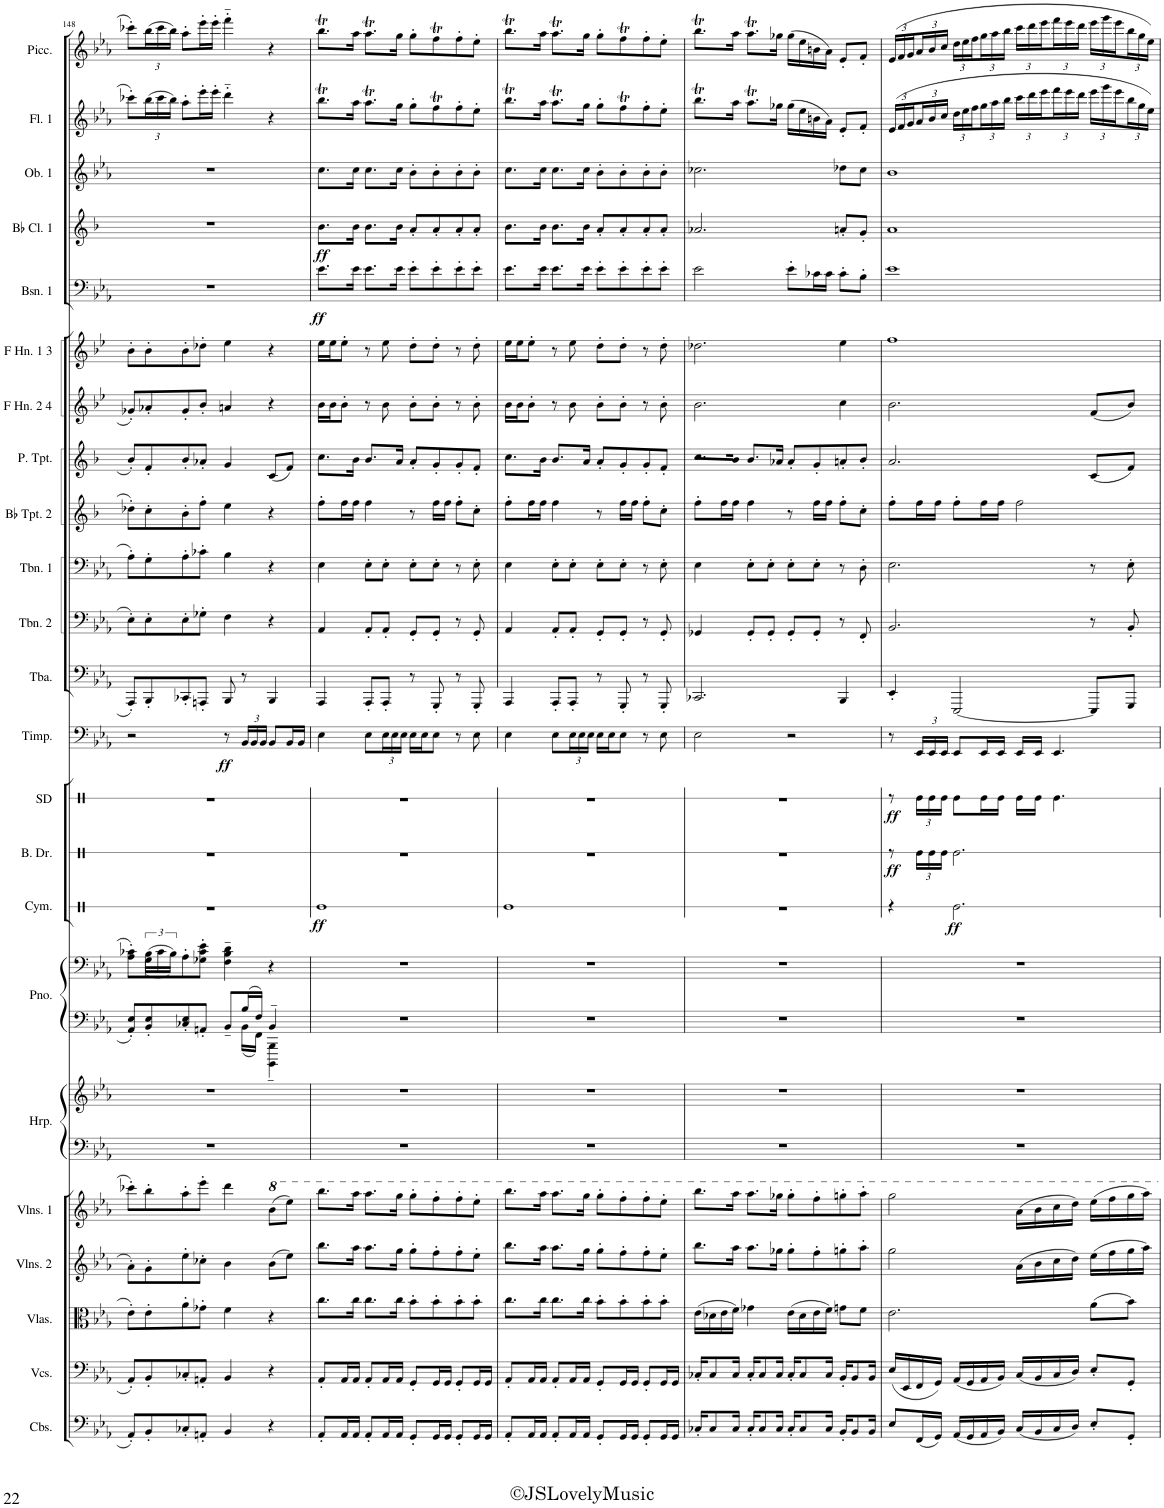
**kern	**kern	**kern	**kern	**kern	**kern	**kern	**kern	**kern	**kern	**dynam	**kern	**dynam	**kern	**dynam	**kern	**dynam	**kern	**kern	**kern	**kern	**kern	**kern	**kern	**kern	**dynam	**kern	**dynam	**kern	**kern	**kern
*part23	*part22	*part21	*part20	*part19	*part18	*part18	*part17	*part17	*part16	*part16	*part15	*part15	*part14	*part14	*part13	*part13	*part12	*part11	*part10	*part9	*part8	*part7	*part6	*part5	*part5	*part4	*part4	*part3	*part2	*part1
*staff25	*staff24	*staff23	*staff22	*staff21	*staff20	*staff19	*staff18	*staff17	*staff16	*staff16	*staff15	*staff15	*staff14	*staff14	*staff13	*staff13	*staff12	*staff11	*staff10	*staff9	*staff8	*staff7	*staff6	*staff5	*staff5	*staff4	*staff4	*staff3	*staff2	*staff1
*I"Contrabasses	*I"Violoncellos	*I"Violas	*I"Violins 2	*I"Violins 1	*I"Harp	*	*I"Piano	*	*I"Cymbal	*	*I"Bass Drum	*	*I"Snare Drum	*	*I"Timpani	*	*I"Tuba	*I"Trombone 2	*I"Trombone 1	*I"Bb Trumpet 2	*I"Bb Trumpet 1	*I"F Horn 2 &amp; 4	*I"F Horn 1 &amp; 3	*I"Bassoon 1	*	*I"Bb Clarinet 1	*	*I"Oboe 1	*I"Flute 1	*I"Piccolo
*I'Cbs.	*I'Vcs.	*I'Vlas.	*I'Vlns. 2	*I'Vlns. 1	*I'Hrp.	*	*I'Pno.	*	*I'Cym.	*	*I'B. Dr.	*	*I'Sn. Dr.	*	*I'Timp.	*	*I'Tba.	*I'Tbn. 2	*I'Tbn. 1	*I'Bb Tpt. 2	*I'Bb Tpt. 1	*I'F Hn. 2 4	*I'F Hn. 1 3	*I'Bsn. 1	*	*I'Bb Cl. 1	*	*I'Ob. 1	*I'Fl. 1	*I'Picc.
!!LO:PB:g=z
*clefF4	*clefF4	*clefC3	*clefG2	*clefG2	*clefF4	*clefG2	*clefF4	*clefF4	*clefX	*	*clefX	*	*clefX	*	*clefF4	*	*clefF4	*clefF4	*clefF4	*clefG2	*clefG2	*clefG2	*clefG2	*clefF4	*	*clefG2	*	*clefG2	*clefG2	*clefG2
*Trd7c12	*	*	*	*	*	*	*	*	*	*	*	*	*	*	*	*	*	*	*	*Trd1c2	*Trd-6c-10	*Trd4c7	*Trd4c7	*	*	*Trd1c2	*	*	*	*Trd-7c-12
*k[b-e-a-]	*k[b-e-a-]	*k[b-e-a-]	*k[b-e-a-]	*k[b-e-a-]	*k[b-e-a-]	*k[b-e-a-]	*k[b-e-a-]	*k[b-e-a-]	*k[]	*	*k[]	*	*k[]	*	*k[b-e-a-]	*	*k[b-e-a-]	*k[b-e-a-]	*k[b-e-a-]	*k[b-]	*k[b-]	*k[b-e-]	*k[b-e-]	*k[b-e-a-]	*	*k[b-]	*	*k[b-e-a-]	*k[b-e-a-]	*k[b-e-a-]
*M4/4	*M4/4	*M4/4	*M4/4	*M4/4	*M4/4	*M4/4	*M4/4	*M4/4	*M4/4	*	*M4/4	*	*M4/4	*	*M4/4	*	*M4/4	*M4/4	*M4/4	*M4/4	*M4/4	*M4/4	*M4/4	*M4/4	*	*M4/4	*	*M4/4	*M4/4	*M4/4
=148	=148	=148	=148	=148	=148	=148	=148	=148	=148	=148	=148	=148	=148	=148	=148	=148	=148	=148	=148	=148	=148	=148	=148	=148	=148	=148	=148	=148	=148	=148
*	*	*	*	*	*	*	*^	*^	*	*	*	*	*	*	*	*	*	*	*	*	*	*	*	*	*	*	*	*	*	*
8AA-'/L	8AA-'/L	8e-'\L	8a-'\L	8ccc-X'\L	1r	1r	8AA-/' 8E-/'L	8ryy	8A-\' 8c-X\'L	8ryy	1r	.	1r	.	1r	.	2r	.	8AAA-'/L	8E-'\L	8A-'\L	8dd-X'\L	8b-'/L	8g-X'/L	8b-'\L	1r	.	1r	.	1r	8ccc-X'\L	8ccc-X'\L
*	*	*	*	*	*	*	*v	*v	*	*	*	*	*	*	*	*	*	*	*	*	*	*	*	*	*	*	*	*	*	*	*	*
*	*	*	*	*	*	*	*	*	*	*	*	*	*	*	*	*	*	*	*	*	*	*	*	*	*	*	*	*	*	*Xbrackettup	*Xbrackettup
8BB-'/	8BB-'/	8e-'\	8g'\	8bb-'\	.	.	8BB-/' 8E-/'	8G\	((>24B-\LL	.	.	.	.	.	.	.	.	8BBB-'/	8E-'\	8G'\	8cc'\	8f'/	8a-X'/	8b-'\	.	.	.	.	.	(24bb-\L	(24bb-\L
.	.	.	.	.	.	.	.	.	24c-\	.	.	.	.	.	.	.	.	.	.	.	.	.	.	.	.	.	.	.	.	24ccc-\	24ccc-\
.	.	.	.	.	.	.	.	.	24B-\JJ))	.	.	.	.	.	.	.	.	.	.	.	.	.	.	.	.	.	.	.	.	24bb-\JJ)	24bb-\JJ)
8C-X'/	8C-X'/	8a-'\	8ee-'\	8aa-'\	.	.	8C-X/' 8E-/'	8A-'\	2.ryy	.	.	.	.	.	.	.	.	8CC-X'/	8E-'\	8A-'\	8b-'\	8b-'/	8g-'/	8b-'\	.	.	.	.	.	8aa-'\L	8aa-'\L
8AAn'/J	8AAn'/J	8g-X'\J	8cc-X'\J	8eee-'\J	.	.	8AAn'/J	8G-X\' 8c-\' 8e-\'J	.	.	.	.	.	.	.	.	.	8AAAn'/J	8G-X'\J	8c-X'\J	8ff'\J	8a-X'/J	8b-'/J	8dd-X'\J	.	.	.	.	.	16eee-'\L	16eee-'\L
.	.	.	.	.	.	.	.	.	.	.	.	.	.	.	.	.	.	.	.	.	.	.	.	.	.	.	.	.	.	16eee-'\JJ	16eee-'\JJ
!	!	!	!	!	!	!	!	!	!	!	!	!	!	!	!	!	!LO:DY:b	!	!	!	!	!	!	!	!	!	!	!	!	!	!
4BB-/	4BB-/	4f\	4b-\	4ddd\	.	.	8BB-~/L	4F\~ 4B-\~ 4d\~	.	.	.	.	.	.	.	8r	ff	8BBB-/	4F\	4B-\	4ee\	4g/	4an/	4ee-\	.	.	.	.	.	4ddd'~\	4fff'~\
*	*	*	*	*	*	*	*^	*	*	*	*	*	*	*	*	*	*	*	*	*	*	*	*	*	*	*	*	*	*	*	*
*	*	*	*	*	*	*	*	*	*	*	*	*	*	*	*	*	*Xbrackettup	*	*	*	*	*	*	*	*	*	*	*	*	*	*	*
.	.	.	.	.	.	.	16B-/L	16BB-\LL	.	.	.	.	.	.	.	.	24BB-/LL	.	8r	.	.	.	.	.	.	.	.	.	.	.	.	.
.	.	.	.	.	.	.	.	.	.	.	.	.	.	.	.	.	24BB-/	.	.	.	.	.	.	.	.	.	.	.	.	.	.	.
.	.	.	.	.	.	.	16F/JJ	16FF\JJ	.	.	.	.	.	.	.	.	.	.	.	.	.	.	.	.	.	.	.	.	.	.	.	.
.	.	.	.	.	.	.	.	.	.	.	.	.	.	.	.	.	24BB-/JJ	.	.	.	.	.	.	.	.	.	.	.	.	.	.	.
4r	4r	4r	(8b-\L	(8bb-\L	.	.	4BB-~/	4BBBB-\~ 4BBB-\~	4r	.	.	.	.	.	.	.	8BB-/L	.	4BBB-/	4r	4r	4r	(8c/L	4r	4r	.	.	.	.	.	4r	4r
.	.	.	8ee-\J)	8eee-\J)	.	.	.	.	.	.	.	.	.	.	.	.	16BB-/L	.	.	.	.	.	8f/J)	.	.	.	.	.	.	.	.	.
.	.	.	.	.	.	.	.	.	.	.	.	.	.	.	.	.	16BB-/JJ	.	.	.	.	.	.	.	.	.	.	.	.	.	.	.
*	*	*	*	*	*	*	*v	*v	*	*	*	*	*	*	*	*	*	*	*	*	*	*	*	*	*	*	*	*	*	*	*	*
*	*	*	*	*	*	*	*	*v	*v	*	*	*	*	*	*	*	*	*	*	*	*	*	*	*	*	*	*	*	*	*	*
=149	=149	=149	=149	=149	=149	=149	=149	=149	=149	=149	=149	=149	=149	=149	=149	=149	=149	=149	=149	=149	=149	=149	=149	=149	=149	=149	=149	=149	=149	=149
!	!	!	!	!	!	!	!	!	!	!LO:DY:b	!	!	!	!	!	!	!	!	!	!	!	!	!	!	!LO:DY:b	!	!LO:DY:b	!	!	!
8AA-'/L	8AA-'/L	8.cc\L	8.bb-\L	8.bbb-\L	1r	1r	1r	1r	1Re	ff	1r	.	1r	.	4E-\	.	4AAA-/	4AA-/	4E-\	8ff'\L	8.cc\L	16b-\LL	16ee-\LL	8.e-\L	ff	8.b-\L	ff	8.cc\L	8.bb-T\L	8.bb-T\L
.	.	.	.	.	.	.	.	.	.	.	.	.	.	.	.	.	.	.	.	.	.	16b-\J	16ee-\J	.	.	.	.	.	.	.
16AA-/L	16AA-/L	.	.	.	.	.	.	.	.	.	.	.	.	.	.	.	.	.	.	16ff\L	.	8b-'\J	8ee-'\J	.	.	.	.	.	.	.
16AA-/JJ	16AA-/JJ	16cc\Jk	16aa-\Jk	16aaa-\Jk	.	.	.	.	.	.	.	.	.	.	.	.	.	.	.	16ff\JJ	16b-\Jk	.	.	16e-\Jk	.	16b-\Jk	.	16cc\Jk	16aa-\Jk	16aa-\Jk
8AA-'/L	8AA-'/L	8.cc\L	8.aa-\L	8.aaa-\L	.	.	.	.	.	.	.	.	.	.	8E-\L	.	8AAA-'/L	8AA-'/L	8E-'\L	4ff\	8.b-/L	8r	8r	8.e-\L	.	8.b-\L	.	8.cc\L	8.aa-T\L	8.aa-T\L
16AA-/L	16AA-/L	.	.	.	.	.	.	.	.	.	.	.	.	.	24E-\L	.	8AAA-'/J	8AA-'/J	8E-'\J	.	.	8b-\	8ee-\	.	.	.	.	.	.	.
.	.	.	.	.	.	.	.	.	.	.	.	.	.	.	24E-\	.	.	.	.	.	.	.	.	.	.	.	.	.	.	.
16AA-/JJ	16AA-/JJ	16cc\Jk	16gg\Jk	16ggg\Jk	.	.	.	.	.	.	.	.	.	.	.	.	.	.	.	.	16a/Jk	.	.	16e-\Jk	.	16b-\Jk	.	16cc\Jk	16gg\Jk	16gg\Jk
.	.	.	.	.	.	.	.	.	.	.	.	.	.	.	24E-\JJ	.	.	.	.	.	.	.	.	.	.	.	.	.	.	.
8GG'/L	8GG'/L	8b-'\L	8gg'\L	8ggg'\L	.	.	.	.	.	.	.	.	.	.	16E-\LL	.	8r	8GG'/L	8E-'\L	8r	8a'/L	8b-'\L	8dd'\L	8e-'\L	.	8a'/L	.	8b-'\L	8gg'\L	8gg'\L
.	.	.	.	.	.	.	.	.	.	.	.	.	.	.	16E-\J	.	.	.	.	.	.	.	.	.	.	.	.	.	.	.
16GG/L	16GG/L	8b-'\	8ff'\	8fff'\	.	.	.	.	.	.	.	.	.	.	8E-\J	.	8GGG'/	8GG'/J	8E-'\J	16ff\LL	8g'/	8b-'\J	8dd'\J	8e-'\	.	8a'/	.	8b-'\	8ffT\	8ffT\
16GG/JJ	16GG/JJ	.	.	.	.	.	.	.	.	.	.	.	.	.	.	.	.	.	.	16ff\JJ	.	.	.	.	.	.	.	.	.	.
8GG'/L	8GG'/L	8b-'\	8ff'\	8fff'\	.	.	.	.	.	.	.	.	.	.	8r	.	8r	8r	8r	8ff'\L	8g'/	8r	8r	8e-'\	.	8a'/	.	8b-'\	8ff'\	8ff'\
16GG/L	16GG/L	8b-'\J	8ee-'\J	8eee-'\J	.	.	.	.	.	.	.	.	.	.	8E-\	.	8GGG'/	8GG'/	8E-'\	8cc'\J	8f'/J	8b-'\	8dd'\	8e-'\J	.	8a'/J	.	8b-'\J	8ee-'\J	8ee-'\J
16GG/JJ	16GG/JJ	.	.	.	.	.	.	.	.	.	.	.	.	.	.	.	.	.	.	.	.	.	.	.	.	.	.	.	.	.
=150	=150	=150	=150	=150	=150	=150	=150	=150	=150	=150	=150	=150	=150	=150	=150	=150	=150	=150	=150	=150	=150	=150	=150	=150	=150	=150	=150	=150	=150	=150
8AA-'/L	8AA-'/L	8.cc\L	8.bb-\L	8.bbb-\L	1r	1r	1r	1r	1Re	.	1r	.	1r	.	4E-\	.	4AAA-/	4AA-/	4E-\	8ff'\L	8.cc\L	16b-\LL	16ee-\LL	8.e-\L	.	8.b-\L	.	8.cc\L	8.bb-T\L	8.bb-T\L
.	.	.	.	.	.	.	.	.	.	.	.	.	.	.	.	.	.	.	.	.	.	16b-\J	16ee-\J	.	.	.	.	.	.	.
16AA-/L	16AA-/L	.	.	.	.	.	.	.	.	.	.	.	.	.	.	.	.	.	.	16ff\L	.	8b-'\J	8ee-'\J	.	.	.	.	.	.	.
16AA-/JJ	16AA-/JJ	16cc\Jk	16aa-\Jk	16aaa-\Jk	.	.	.	.	.	.	.	.	.	.	.	.	.	.	.	16ff\JJ	16b-\Jk	.	.	16e-\Jk	.	16b-\Jk	.	16cc\Jk	16aa-\Jk	16aa-\Jk
8AA-'/L	8AA-'/L	8.cc\L	8.aa-\L	8.aaa-\L	.	.	.	.	.	.	.	.	.	.	8E-\L	.	8AAA-'/L	8AA-'/L	8E-'\L	4ff\	8.b-/L	8r	8r	8.e-\L	.	8.b-\L	.	8.cc\L	8.aa-T\L	8.aa-T\L
16AA-/L	16AA-/L	.	.	.	.	.	.	.	.	.	.	.	.	.	24E-\L	.	8AAA-'/J	8AA-'/J	8E-'\J	.	.	8b-\	8ee-\	.	.	.	.	.	.	.
.	.	.	.	.	.	.	.	.	.	.	.	.	.	.	24E-\	.	.	.	.	.	.	.	.	.	.	.	.	.	.	.
16AA-/JJ	16AA-/JJ	16cc\Jk	16gg\Jk	16ggg\Jk	.	.	.	.	.	.	.	.	.	.	.	.	.	.	.	.	16a/Jk	.	.	16e-\Jk	.	16b-\Jk	.	16cc\Jk	16gg\Jk	16gg\Jk
.	.	.	.	.	.	.	.	.	.	.	.	.	.	.	24E-\JJ	.	.	.	.	.	.	.	.	.	.	.	.	.	.	.
8GG'/L	8GG'/L	8b-'\L	8gg'\L	8ggg'\L	.	.	.	.	.	.	.	.	.	.	16E-\LL	.	8r	8GG'/L	8E-'\L	8r	8a'/L	8b-'\L	8dd'\L	8e-'\L	.	8a'/L	.	8b-'\L	8gg'\L	8gg'\L
.	.	.	.	.	.	.	.	.	.	.	.	.	.	.	16E-\J	.	.	.	.	.	.	.	.	.	.	.	.	.	.	.
16GG/L	16GG/L	8b-'\	8ff'\	8fff'\	.	.	.	.	.	.	.	.	.	.	8E-\J	.	8GGG'/	8GG'/J	8E-'\J	16ff\LL	8g'/	8b-'\J	8dd'\J	8e-'\	.	8a'/	.	8b-'\	8ffT\	8ffT\
16GG/JJ	16GG/JJ	.	.	.	.	.	.	.	.	.	.	.	.	.	.	.	.	.	.	16ff\JJ	.	.	.	.	.	.	.	.	.	.
8GG'/L	8GG'/L	8b-'\	8ff'\	8fff'\	.	.	.	.	.	.	.	.	.	.	8r	.	8r	8r	8r	8ff'\L	8g'/	8r	8r	8e-'\	.	8a'/	.	8b-'\	8ff'\	8ff'\
16GG/L	16GG/L	8b-'\J	8ee-'\J	8eee-'\J	.	.	.	.	.	.	.	.	.	.	8E-\	.	8GGG'/	8GG'/	8E-'\	8cc'\J	8f'/J	8b-'\	8dd'\	8e-'\J	.	8a'/J	.	8b-'\J	8ee-'\J	8ee-'\J
16GG/JJ	16GG/JJ	.	.	.	.	.	.	.	.	.	.	.	.	.	.	.	.	.	.	.	.	.	.	.	.	.	.	.	.	.
=151	=151	=151	=151	=151	=151	=151	=151	=151	=151	=151	=151	=151	=151	=151	=151	=151	=151	=151	=151	=151	=151	=151	=151	=151	=151	=151	=151	=151	=151	=151
16C-X'/KL	16C-X'/KL	(16e-\LL	8.bb-\L	8.bbb-\L	1r	1r	1r	1r	1r	.	1r	.	1r	.	2E-\	.	2.CC-X/	4GG-X/	4E-\	8ff'\L	8.cc\L	2.b-\	2.dd-X\	2e-\	.	2.a-X/	.	2.cc-X\	8.bb-T\L	8.bb-T\L
8C-/	8C-/	16d-X\	.	.	.	.	.	.	.	.	.	.	.	.	.	.	.	.	.	.	.	.	.	.	.	.	.	.	.	.
.	.	16e-\	.	.	.	.	.	.	.	.	.	.	.	.	.	.	.	.	.	16ff\L	.	.	.	.	.	.	.	.	.	.
16C-/Jk	16C-/Jk	16f\JJ)	16aa-\Jk	16aaa-\Jk	.	.	.	.	.	.	.	.	.	.	.	.	.	.	.	16ff\JJ	16b-\Jk	.	.	.	.	.	.	.	16aa-\Jk	16aa-\Jk
16C-'/KL	16C-'/KL	4g-X\	8.aa-\L	8.aaa-\L	.	.	.	.	.	.	.	.	.	.	.	.	.	8GG-'/L	8E-'\L	4ff\	8.b-/L	.	.	.	.	.	.	.	8.aa-T\L	8.aa-T\L
8C-/	8C-/	.	.	.	.	.	.	.	.	.	.	.	.	.	.	.	.	.	.	.	.	.	.	.	.	.	.	.	.	.
.	.	.	.	.	.	.	.	.	.	.	.	.	.	.	.	.	.	8GG-'/J	8E-'\J	.	.	.	.	.	.	.	.	.	.	.
16C-/Jk	16C-/Jk	.	16gg-X\Jk	16ggg-X\Jk	.	.	.	.	.	.	.	.	.	.	.	.	.	.	.	.	16a-X/Jk	.	.	.	.	.	.	.	16gg-X\Jk	16gg-X\Jk
16C-'/KL	16C-'/KL	(16e-\LL	8gg-'\L	8ggg-'\L	.	.	.	.	.	.	.	.	.	.	2r	.	.	8GG-'/L	8E-'\L	8r	8a-'/L	.	.	8e-'\L	.	.	.	.	(16gg-\LL	(16gg-\LL
8C-/	8C-/	16d-\	.	.	.	.	.	.	.	.	.	.	.	.	.	.	.	.	.	.	.	.	.	.	.	.	.	.	16ee-\	16ee-\
.	.	16e-\	8ff'\	8fff'\	.	.	.	.	.	.	.	.	.	.	.	.	.	8GG-'/J	8E-'\J	16ff\LL	8g'/	.	.	16c-X\L	.	.	.	.	16bn\	16bn\
16C-/Jk	16C-/Jk	16f\JJ)	.	.	.	.	.	.	.	.	.	.	.	.	.	.	.	.	.	16ff\JJ	.	.	.	16c-\JJ	.	.	.	.	16a-\JJ)	16a-\JJ)
16BB-'/KL	16BB-'/KL	8gn\L	8ggn'\	8gggn'\	.	.	.	.	.	.	.	.	.	.	.	.	4BBB-/	8r	8r	8ff'\L	8an'/	4cc\	4ee-\	8c-'\L	.	8an'/L	.	8dd-X\L	8e-'/L	8e-'/L
8BB-/	8BB-/	.	.	.	.	.	.	.	.	.	.	.	.	.	.	.	.	.	.	.	.	.	.	.	.	.	.	.	.	.
.	.	8f\J	8aa-'\J	8aaa-'\J	.	.	.	.	.	.	.	.	.	.	.	.	.	8FF'/	8D'\	8cc'\J	8b-'/J	.	.	8B-'\J	.	8g'/J	.	8cc-\J	8f'/J	8f'/J
16BB-/Jk	16BB-/Jk	.	.	.	.	.	.	.	.	.	.	.	.	.	.	.	.	.	.	.	.	.	.	.	.	.	.	.	.	.
=152	=152	=152	=152	=152	=152	=152	=152	=152	=152	=152	=152	=152	=152	=152	=152	=152	=152	=152	=152	=152	=152	=152	=152	=152	=152	=152	=152	=152	=152	=152
!	!	!	!	!	!	!	!	!	!	!	!	!LO:DY:b	!	!LO:DY:b	!	!	!	!	!	!	!	!	!	!	!	!	!	!	!	!
8E-/L	(16E-/LL	2.e-\	2gg\	2ggg\	1r	1r	1r	1r	4r	.	8r	ff	8r	ff	8r	.	4EE-'/	2.BB-/	2.E-\	8ff'\L	2.a/	2.b-\	1ff	1e-	.	1a	.	1b-	(24e-/LL	(24e-/LL
.	.	.	.	.	.	.	.	.	.	.	.	.	.	.	.	.	.	.	.	.	.	.	.	.	.	.	.	.	24f/	24f/
.	16EE-/	.	.	.	.	.	.	.	.	.	.	.	.	.	.	.	.	.	.	.	.	.	.	.	.	.	.	.	.	.
.	.	.	.	.	.	.	.	.	.	.	.	.	.	.	.	.	.	.	.	.	.	.	.	.	.	.	.	.	24g/	24g/
*	*	*	*	*	*	*	*	*	*	*	*Xbrackettup	*	*Xbrackettup	*	*	*	*	*	*	*	*	*	*	*	*	*	*	*	*	*
(16FF/L	16FF/	.	.	.	.	.	.	.	.	.	24Re\LL	.	24Re\LL	.	24EE-/LL	.	.	.	.	16ff\L	.	.	.	.	.	.	.	.	24a-/	24a-/
.	.	.	.	.	.	.	.	.	.	.	24Re\	.	24Re\	.	24EE-/	.	.	.	.	.	.	.	.	.	.	.	.	.	24b-/	24b-/
16GG/JJ)	16GG/JJ)	.	.	.	.	.	.	.	.	.	.	.	.	.	.	.	.	.	.	16ff\JJ	.	.	.	.	.	.	.	.	.	.
.	.	.	.	.	.	.	.	.	.	.	24Re\JJ	.	24Re\JJ	.	24EE-/JJ	.	.	.	.	.	.	.	.	.	.	.	.	.	24cc/JJ	24cc/JJ
!	!	!	!	!	!	!	!	!	!	!LO:DY:b	!	!	!	!	!	!	!	!	!	!	!	!	!	!	!	!	!	!	!	!
(16AA-/LL	(16AA-/LL	.	.	.	.	.	.	.	2.Re\	ff	2.Re\	.	8Re\L	.	8EE-/L	.	[2EEE-/	.	.	8ff'\L	.	.	.	.	.	.	.	.	24dd\LL	24dd\LL
.	.	.	.	.	.	.	.	.	.	.	.	.	.	.	.	.	.	.	.	.	.	.	.	.	.	.	.	.	24ee-\	24ee-\
16GG/	16GG/	.	.	.	.	.	.	.	.	.	.	.	.	.	.	.	.	.	.	.	.	.	.	.	.	.	.	.	.	.
.	.	.	.	.	.	.	.	.	.	.	.	.	.	.	.	.	.	.	.	.	.	.	.	.	.	.	.	.	24ff\	24ff\
16AA-/	16AA-/	.	.	.	.	.	.	.	.	.	.	.	16Re\L	.	16EE-/L	.	.	.	.	16ff\L	.	.	.	.	.	.	.	.	24gg\	24gg\
.	.	.	.	.	.	.	.	.	.	.	.	.	.	.	.	.	.	.	.	.	.	.	.	.	.	.	.	.	24aa-\	24aa-\
16BB-/JJ)	16BB-/JJ)	.	.	.	.	.	.	.	.	.	.	.	16Re\JJ	.	16EE-/JJ	.	.	.	.	16ff\JJ	.	.	.	.	.	.	.	.	.	.
.	.	.	.	.	.	.	.	.	.	.	.	.	.	.	.	.	.	.	.	.	.	.	.	.	.	.	.	.	24bb-\JJ	24bb-\JJ
(16C/LL	(16C/LL	.	(16a-\LL	(16aa-\LL	.	.	.	.	.	.	.	.	16Re\LL	.	16EE-/LL	.	.	.	.	2ff\	.	.	.	.	.	.	.	.	24ccc\LL	24ccc\LL
.	.	.	.	.	.	.	.	.	.	.	.	.	.	.	.	.	.	.	.	.	.	.	.	.	.	.	.	.	24ddd\	24ddd\
16BB-/	16BB-/	.	16b-\	16bb-\	.	.	.	.	.	.	.	.	16Re\JJ	.	16EE-/JJ	.	.	.	.	.	.	.	.	.	.	.	.	.	.	.
.	.	.	.	.	.	.	.	.	.	.	.	.	.	.	.	.	.	.	.	.	.	.	.	.	.	.	.	.	24eee-\	24eee-\
16C/	16C/	.	16cc\	16ccc\	.	.	.	.	.	.	.	.	4.Re\	.	4.EE-/	.	.	.	.	.	.	.	.	.	.	.	.	.	24fff\	24fff\
.	.	.	.	.	.	.	.	.	.	.	.	.	.	.	.	.	.	.	.	.	.	.	.	.	.	.	.	.	24eee-\	24eee-\
16D/JJ)	16D/JJ)	.	16dd\JJ)	16ddd\JJ)	.	.	.	.	.	.	.	.	.	.	.	.	.	.	.	.	.	.	.	.	.	.	.	.	.	.
.	.	.	.	.	.	.	.	.	.	.	.	.	.	.	.	.	.	.	.	.	.	.	.	.	.	.	.	.	24ddd\JJ	24ddd\JJ
8E-'/L	8E-'/L	(8a-\L	(16ee-\LL	(16eee-\LL	.	.	.	.	.	.	.	.	.	.	.	.	8EEE-/L]	8r	8r	.	(8c/L	(8f/L	.	.	.	.	.	.	24eee-\LL	24eee-\LL
.	.	.	.	.	.	.	.	.	.	.	.	.	.	.	.	.	.	.	.	.	.	.	.	.	.	.	.	.	24ggg\	24ggg\
.	.	.	16ff\	16fff\	.	.	.	.	.	.	.	.	.	.	.	.	.	.	.	.	.	.	.	.	.	.	.	.	.	.
.	.	.	.	.	.	.	.	.	.	.	.	.	.	.	.	.	.	.	.	.	.	.	.	.	.	.	.	.	24eee-\	24eee-\
8GG'/J	8GG'/J	8b-\J)	16gg\	16ggg\	.	.	.	.	.	.	.	.	.	.	.	.	8GGG/J	8BB-'/	8E-'\	.	8f/J)	8b-/J)	.	.	.	.	.	.	24bb-\	24bb-\
.	.	.	.	.	.	.	.	.	.	.	.	.	.	.	.	.	.	.	.	.	.	.	.	.	.	.	.	.	24gg\	24gg\
.	.	.	16aa-\JJ)	16aaa-\JJ)	.	.	.	.	.	.	.	.	.	.	.	.	.	.	.	.	.	.	.	.	.	.	.	.	.	.
.	.	.	.	.	.	.	.	.	.	.	.	.	.	.	.	.	.	.	.	.	.	.	.	.	.	.	.	.	24ee-\JJ)	24ee-\JJ)
=	=	=	=	=	=	=	=	=	=	=	=	=	=	=	=	=	=	=	=	=	=	=	=	=	=	=	=	=	=	=
*-	*-	*-	*-	*-	*-	*-	*-	*-	*-	*-	*-	*-	*-	*-	*-	*-	*-	*-	*-	*-	*-	*-	*-	*-	*-	*-	*-	*-	*-	*-
